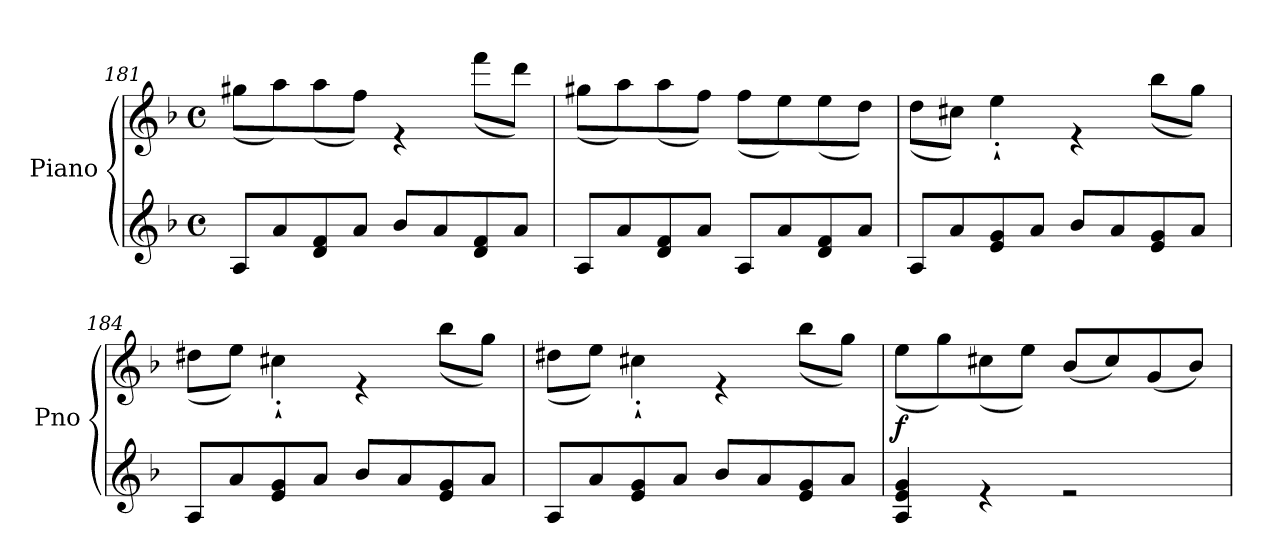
**kern	**kern	**dynam
*part1	*part1	*part1
*staff2	*staff1	*staff1/2
*I"Piano	*	*
*I'Pno	*	*
*clefG2	*clefG2	*
*k[b-]	*k[b-]	*
*M4/4	*M4/4	*
*met(c)	*met(c)	*
=181	=181	=181
*^	*^	*
1ryy	8A/L	1ryy	(>8gg#X\L	.
.	8a/	.	8aa\)	.
.	8d/ 8f/	.	(>8aa\	.
.	8a/J	.	8ff\J)	.
.	8b-/L	.	4r	.
.	8a/	.	.	.
.	8d/ 8f/	.	(>8fff\L	.
.	8a/J	.	8ddd\J)	.
=182	=182	=182	=182	=182
1ryy	8A/L	1ryy	(>8gg#X\L	.
.	8a/	.	8aa\)	.
.	8d/ 8f/	.	(>8aa\	.
.	8a/J	.	8ff\J)	.
.	8A/L	.	(>8ff\L	.
.	8a/	.	8ee\)	.
.	8d/ 8f/	.	(>8ee\	.
.	8a/J	.	8dd\J)	.
=183	=183	=183	=183	=183
1ryy	8A/L	1ryy	(>8dd\L	.
.	8a/	.	8cc#X\J)	.
.	8e/ 8g/	.	4ee'`\	.
.	8a/J	.	.	.
.	8b-/L	.	4r	.
.	8a/	.	.	.
!	!	!	!	!LO:DY:b
.	8e/ 8g/	.	(>8bb-\L	other-dynamics
.	8a/J	.	8gg\J)	.
!!LO:LB:g=z	!!
=184	=184	=184	=184	=184
1ryy	8A/L	1ryy	(>8dd#X\L	.
.	8a/	.	8ee\J)	.
.	8e/ 8g/	.	4cc#X'`\	.
.	8a/J	.	.	.
.	8b-/L	.	4r	.
.	8a/	.	.	.
.	8e/ 8g/	.	(>8bb-\L	.
.	8a/J	.	8gg\J)	.
=185	=185	=185	=185	=185
1ryy	8A/L	1ryy	(>8dd#X\L	.
.	8a/	.	8ee\J)	.
.	8e/ 8g/	.	4cc#X'`\	.
.	8a/J	.	.	.
.	8b-/L	.	4r	.
.	8a/	.	.	.
.	8e/ 8g/	.	(>8bb-\L	.
.	8a/J	.	8gg\J)	.
=186	=186	=186	=186	=186
!	!	!	!	!LO:DY:b
1ryy	4A/ 4e/ 4g/	1ryy	(>8ee\L	f
.	.	.	8gg\)	.
.	4r	.	(>8cc#X\	.
.	.	.	8ee\J)	.
.	2r	.	(<8b-/L	.
.	.	.	8cc#/)	.
.	.	.	(<8g/	.
.	.	.	8b-/J)	.
*v	*v	*	*	*
*	*v	*v	*
=	=	=
*-	*-	*-
